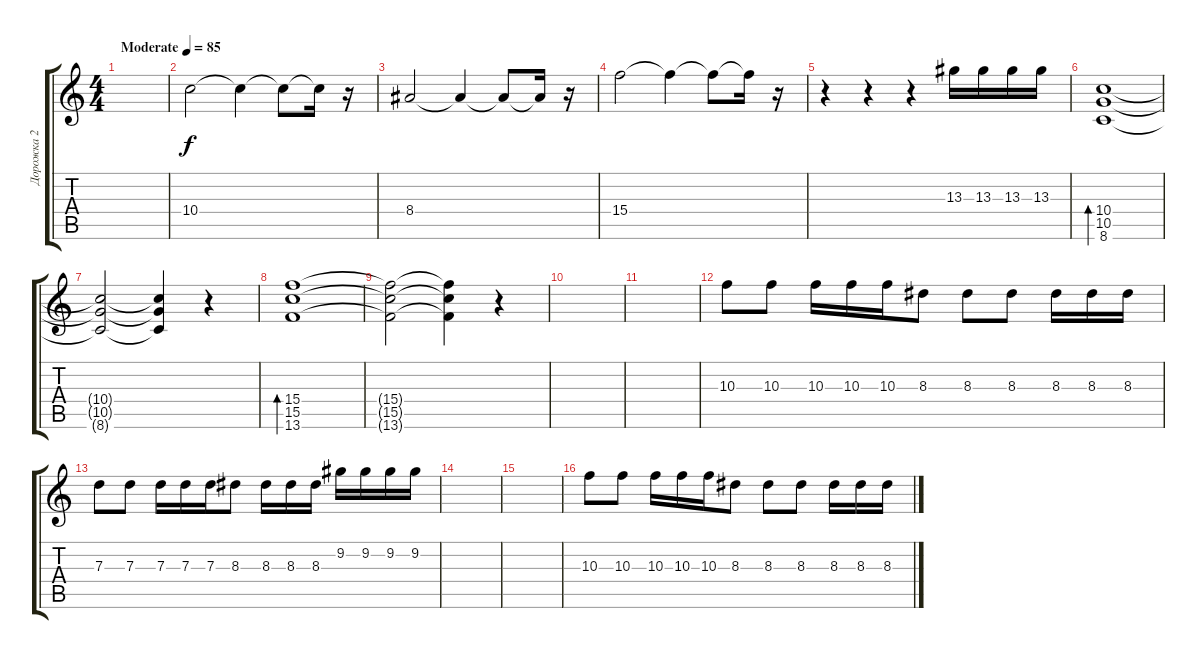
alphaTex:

\track ("Дорожка 2" "Дорожка 2") {instrument acousticguitarsteel}
\staff {score tabs}
\tuning (E4 B3 G3 D3 A2 E2) {hide}
\ts (4 4)
\tempo (85 "Moderate")
\clef g2
\ks c
|
10.4.2{volume 2 instrument distortionguitar} 10.4{t}.4 10.4{t}.8 10.4{t}.16 r.16{volume 11} |
8.4.2{volume 2 instrument overdrivenguitar} 8.4{t}.4 8.4{t}.8 8.4{t}.16 r.16{volume 11} |
15.4.2{volume 2 instrument overdrivenguitar} 15.4{t}.4 15.4{t}.8 15.4{t}.16 r.16{volume 11} |
r.4 r.4 r.4 13.3.16{volume 11} 13.3.16 13.3.16 13.3.16 |
(10.4 10.5 8.6).1{bd 120 volume 8} |
(10.4{t} 10.5{t} 8.6{t}).2{volume 0} (10.4{t} 10.5{t} 8.6{t}).4 r.4{volume 13} |
(15.4 15.5 13.6).1{bd 240 volume 8} |
(15.4{t} 15.5{t} 13.6{t}).2{volume 0} (15.4{t} 15.5{t} 13.6{t}).4 r.4{volume 13} |
|
|
10.3.8{volume 16 instrument distortionguitar} 10.3.8 10.3.16 10.3.16 10.3.16 8.3.8 8.3.8 8.3.8 8.3.16 8.3.16 8.3.16 |
7.3.8 7.3.8 7.3.16 7.3.16 7.3.16 8.3.8 8.3.16 8.3.16 8.3.16 9.2.16 9.2.16 9.2.16 9.2.16 |
|
|
10.3.8{volume 16 instrument distortionguitar} 10.3.8 10.3.16 10.3.16 10.3.16 8.3.8 8.3.8 8.3.8 8.3.16 8.3.16 8.3.16
